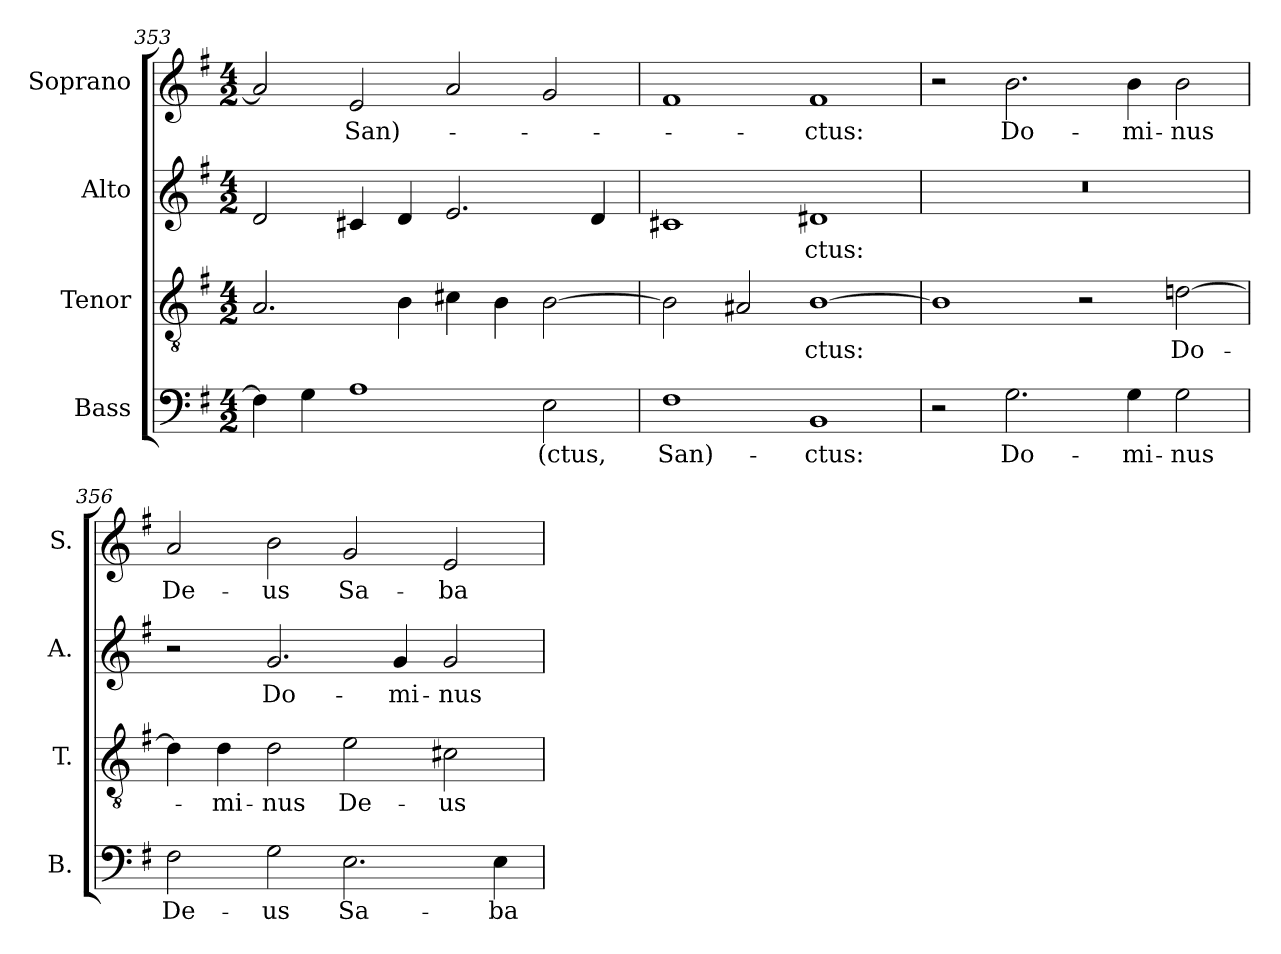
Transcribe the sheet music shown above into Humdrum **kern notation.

**kern	**text	**kern	**text	**kern	**text	**kern	**text
*part4	*part4	*part3	*part3	*part2	*part2	*part1	*part1
*staff4	*staff4	*staff3	*staff3	*staff2	*staff2	*staff1	*staff1
*I"Bass	*	*I"Tenor	*	*I"Alto	*	*I"Soprano	*
*I'B.	*	*I'T.	*	*I'A.	*	*I'S.	*
*clefF4	*	*clefGv2	*	*clefG2	*	*clefG2	*
*	*	*ITrd7c12	*	*	*	*	*
*k[f#]	*	*k[f#]	*	*k[f#]	*	*k[f#]	*
*G:	*	*G:	*	*G:	*	*G:	*
*M4/2	*	*M4/2	*	*M4/2	*	*M4/2	*
=353	=353	=353	=353	=353	=353	=353	=353
4F#i\]	.	2.AAi/	.	2di/	.	2ai/]	.
4Gi\	.	.	.	.	.	.	.
!	!	!	!	!	!	!	!LO:LY:b:color=#000000
1Ai	.	.	.	4c#Xi/	.	2ei/	San)-
.	.	4BBi\	.	4di/	.	.	.
.	.	4C#Xi\	.	2.ei/	.	2ai/	.
.	.	4BBi\	.	.	.	.	.
!	!LO:LY:b:color=#000000	!	!	!	!	!	!
2Ei\	-(ctus,	[2BBi\	.	.	.	2gi/	.
.	.	.	.	4di/	.	.	.
=354	=354	=354	=354	=354	=354	=354	=354
!	!LO:LY:b:color=#000000	!	!	!	!	!	!
1F#i	San)-	2BBi\]	.	1c#Xi	.	1f#i	.
.	.	2AA#Xi/	.	.	.	.	.
!	!LO:LY:b:color=#000000	!	!	!	!	!	!
!	!	!	!LO:LY:b:color=#000000	!	!	!	!
!	!	!	!	!	!LO:LY:b:color=#000000	!	!
!	!	!	!	!	!	!	!LO:LY:b:color=#000000
1BBi	-ctus:	[1BBi	-ctus:	1d#Xi	-ctus:	1f#i	-ctus:
=355	=355	=355	=355	=355	=355	=355	=355
!	!	!	!	!LO:N:vis=1	!	!	!
2r	.	1BBi]	.	0r	.	2r	.
!	!LO:LY:b:color=#000000	!	!	!	!	!	!
!	!	!	!	!	!	!	!LO:LY:b:color=#000000
2.Gi\	Do-	.	.	.	.	2.bi\	Do-
.	.	2r	.	.	.	.	.
!	!LO:LY:b:color=#000000	!	!	!	!	!	!
!	!	!	!	!	!	!	!LO:LY:b:color=#000000
4Gi\	-mi-	.	.	.	.	4bi\	-mi-
!	!LO:LY:b:color=#000000	!	!	!	!	!	!
!	!	!	!LO:LY:b:color=#000000	!	!	!	!
!	!	!	!	!	!	!	!LO:LY:b:color=#000000
2Gi\	-nus	[2Dni\	Do-	.	.	2bi\	-nus
!!LO:LB:g=z
=356	=356	=356	=356	=356	=356	=356	=356
!	!LO:LY:b:color=#000000	!	!	!	!	!	!
!	!	!	!	!	!	!	!LO:LY:b:color=#000000
2F#i\	De-	4Di\]	.	2r	.	2ai/	De-
!	!	!	!LO:LY:b:color=#000000	!	!	!	!
.	.	4Di\	-mi-	.	.	.	.
!	!LO:LY:b:color=#000000	!	!	!	!	!	!
!	!	!	!LO:LY:b:color=#000000	!	!	!	!
!	!	!	!	!	!LO:LY:b:color=#000000	!	!
!	!	!	!	!	!	!	!LO:LY:b:color=#000000
2Gi\	-us	2Di\	-nus	2.gi/	Do-	2bi\	-us
!	!LO:LY:b:color=#000000	!	!	!	!	!	!
!	!	!	!LO:LY:b:color=#000000	!	!	!	!
!	!	!	!	!	!	!	!LO:LY:b:color=#000000
2.Ei\	Sa-	2Ei\	De-	.	.	2gi/	Sa-
!	!	!	!	!	!LO:LY:b:color=#000000	!	!
.	.	.	.	4gi/	-mi-	.	.
!	!	!	!LO:LY:b:color=#000000	!	!	!	!
!	!	!	!	!	!LO:LY:b:color=#000000	!	!
!	!	!	!	!	!	!	!LO:LY:b:color=#000000
.	.	2C#Xi\	-us	2gi/	-nus	2ei/	-ba-
!	!LO:LY:b:color=#000000	!	!	!	!	!	!
4Ei\	-ba-	.	.	.	.	.	.
=	=	=	=	=	=	=	=
*-	*-	*-	*-	*-	*-	*-	*-
